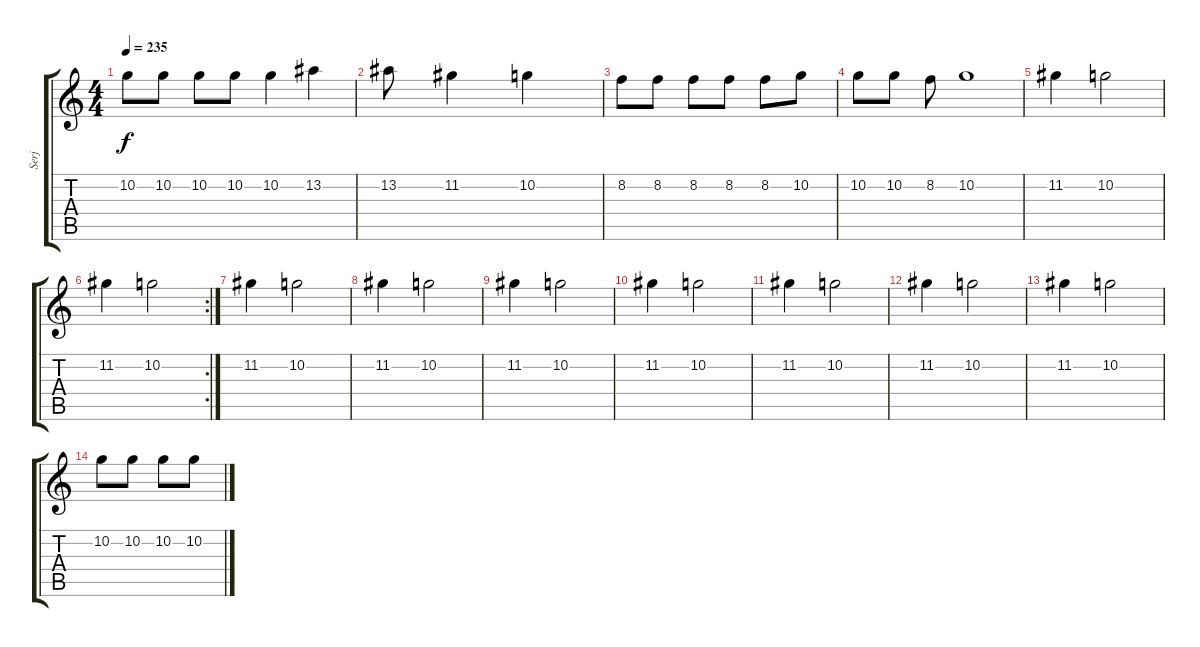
\track ("Serj" "Serj") {instrument fretlessbass}
\staff {score tabs}
\tuning (D4 A3 F3 C3 G2 C2) {hide}
\ts (4 4)
\tempo 235
\clef g2
\ks c
10.2.8{dy f} 10.2.8 10.2.8 10.2.8 10.2.4 13.2.4 |
13.2.8 11.2.4 10.2.4 |
8.2.8 8.2.8 8.2.8 8.2.8 8.2.8 10.2.8 |
10.2.8 10.2.8 8.2.8 10.2{be (custom 0 0 2 0 13 0 20 0 40 0 60 0)}.1 |
11.2.4 10.2.2 |
\rc 2
11.2.4 10.2.2 |
11.2.4 10.2.2 |
11.2.4 10.2.2 |
11.2.4 10.2.2 |
11.2.4 10.2.2 |
11.2.4 10.2.2 |
11.2.4 10.2.2 |
11.2.4 10.2.2 |
10.2.8 10.2.8 10.2.8 10.2.8
